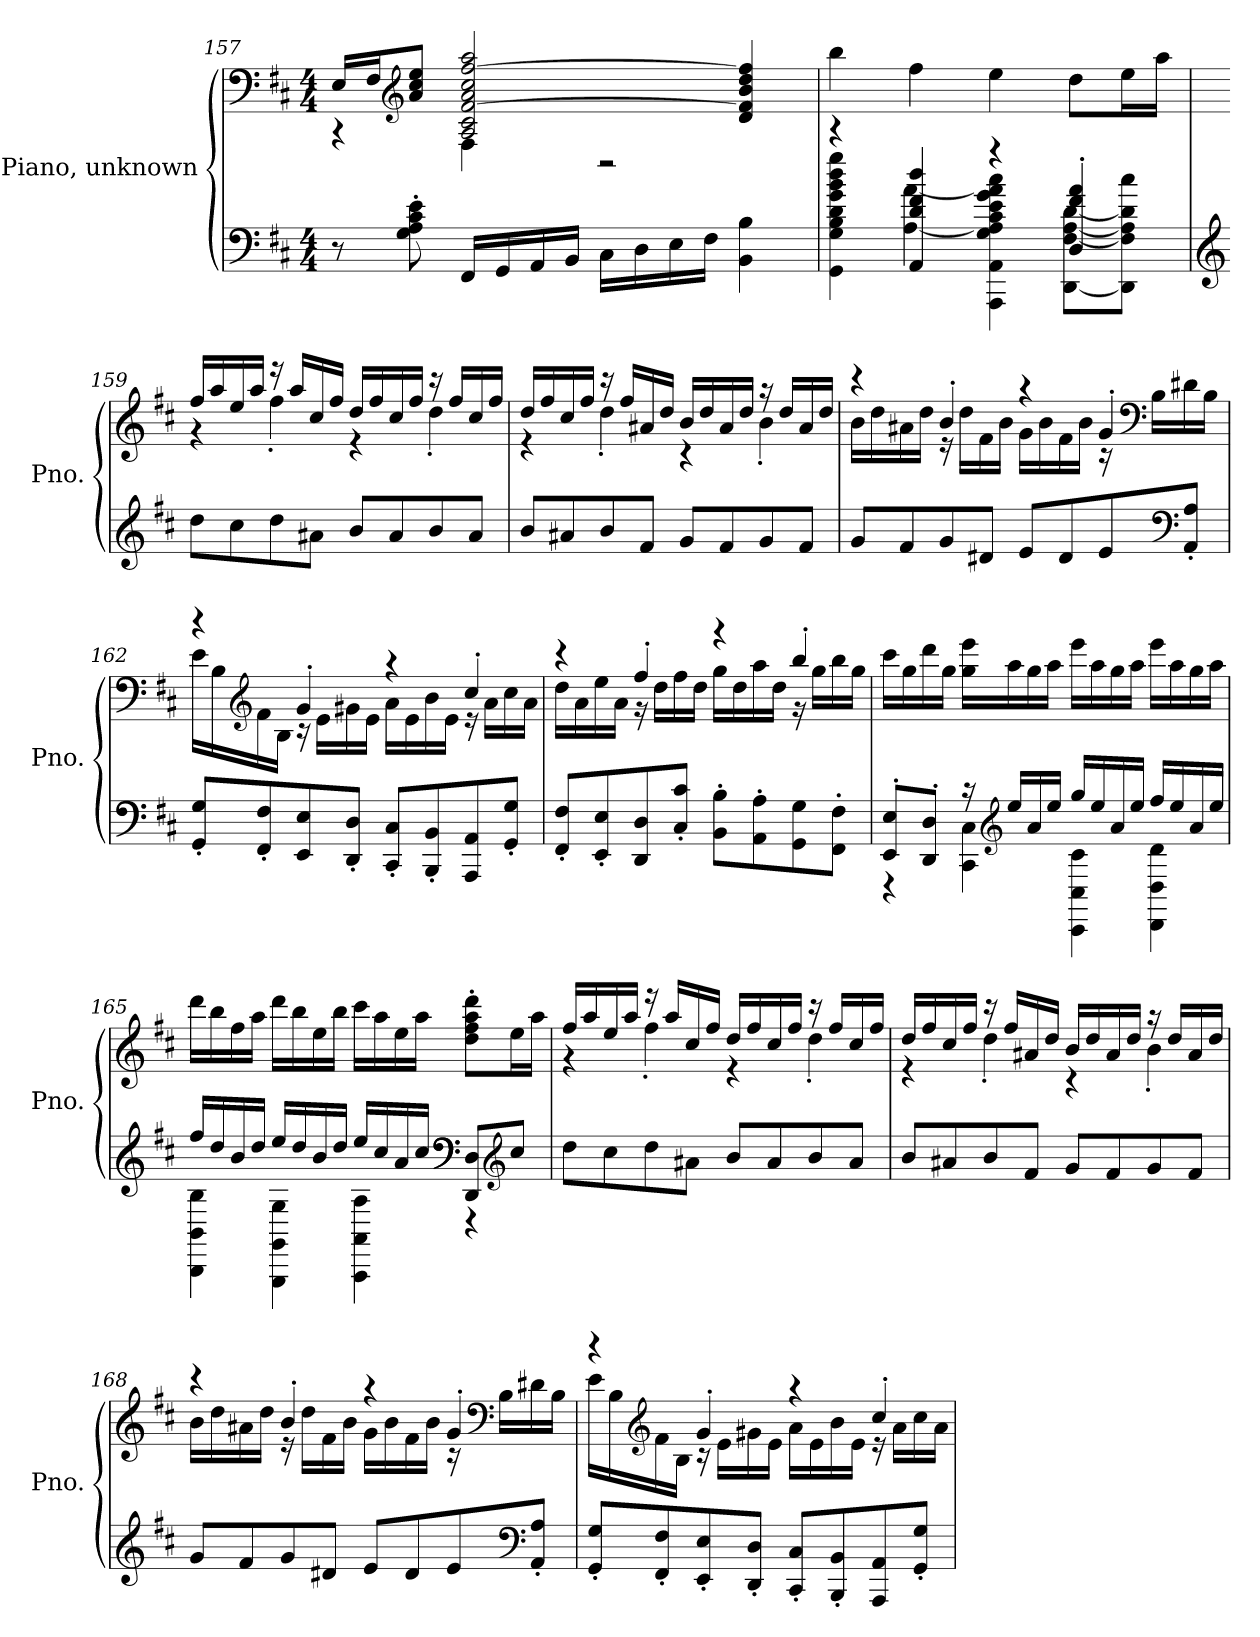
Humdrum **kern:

**kern	**kern
*part1	*part1
*staff2	*staff1
*I"Piano, unknown	*
*I'Pno.	*
!!LO:LB:g=z
*clefF4	*clefF4
*k[f#c#]	*k[f#c#]
*M4/4	*M4/4
=157	=157
*	*^
8r	16E/LL	4r
.	16F#/J	.
*	*clefG2	*
8G\' 8A\' 8c#\' 8e\'	8a/ 8cc#/ 8ee/J	.
16FF#/LL	2A/ 2c#/ [2f#/ 2a/ 2cc#/ [2ff#/ 2aa/	4F#\
16GG/	.	.
16AA/	.	.
16BB/JJ	.	.
16C#\LL	.	2r
16D\	.	.
16E\	.	.
16F#\JJ	.	.
4BB\ 4B\	4d/ 4f#/] 4b/ 4dd/ 4ff#/]	.
*	*v	*v
=158	=158
*^	*
4r	4GG\ 4G\ 4B\ 4d\ 4g\ 4b\ 4dd\ 4gg\	4bb\
4AA/ 4d/ 4f#/ 4dd/	[4A\ [4a\	4ff#\
4r	4AAA\ 4AA\ 4G\ 4A\] 4c#\ 4e\ 4g\ 4a\] 4cc#\	4ee\
4D/' 4f#/' 4a/'	[8DD\ [8F#\ [8A\ [8d\L	8dd\L
.	8DD\] 8F#\] 8A\] 8d\] 8cc#\J	16ee\L
.	.	16aa\JJ
*v	*v	*
=159	=159
*clefG2	*
*	*^
8dd\L	16ff#/LL	4r
.	16aa/	.
8cc#\	16ee/	.
.	16aa/JJ	.
8dd\	16r	4ff#'\
.	16aa/LL	.
8a#X\J	16cc#/	.
.	16ff#/JJ	.
8b/L	16dd/LL	4r
.	16ff#/	.
8a#/	16cc#/	.
.	16ff#/JJ	.
8b/	16r	4dd'\
.	16ff#/LL	.
8a#/J	16cc#/	.
.	16ff#/JJ	.
!!LO:LB:g=z	!!
=160	=160	=160
8b/L	16dd/LL	4r
.	16ff#/	.
8a#X/	16cc#/	.
.	16ff#/JJ	.
8b/	16r	4dd'\
.	16ff#/LL	.
8f#/J	16a#X/	.
.	16dd/JJ	.
8g/L	16b/LL	4r
.	16dd/	.
8f#/	16a#/	.
.	16dd/JJ	.
8g/	16r	4b'\
.	16dd/LL	.
8f#/J	16a#/	.
.	16dd/JJ	.
=161	=161	=161
8g/L	4r	16b\LL
.	.	16dd\
8f#/	.	16a#X\
.	.	16dd\JJ
8g/	4b'/	16r
.	.	16dd\LL
8d#X/J	.	16f#\
.	.	16b\JJ
8e/L	4r	16g\LL
.	.	16b\
8d#/	.	16f#\
.	.	16b\JJ
8e/	4g'/	16r
*	*clefF4	*
.	.	16B\LL
*clefF4	*	*
8AA/' 8A/'J	.	16d#X\
.	.	16B\JJ
!!LO:LB:g=z	!!
=162	=162	=162
8GG/' 8G/'L	4r	16e\LL
.	.	16B\
*	*clefG2	*
8FF#/' 8F#/'	.	16f#\
.	.	16B\JJ
8EE/ 8E/	4g'/	16r
.	.	16e\LL
8DD/' 8D/'J	.	16g#X\
.	.	16e\JJ
8CC#/' 8C#/'L	4r	16a\LL
.	.	16e\
8BBB/' 8BB/'	.	16b\
.	.	16e\JJ
8AAA/ 8AA/	4cc#'/	16r
.	.	16a\LL
8GG/' 8G/'J	.	16cc#\
.	.	16a\JJ
=163	=163	=163
8FF#/' 8F#/'L	4r	16dd\LL
.	.	16a\
8EE/' 8E/'	.	16ee\
.	.	16a\JJ
8DD/ 8D/	4ff#'/	16r
.	.	16dd\LL
8C#/' 8c#/'J	.	16ff#\
.	.	16dd\JJ
8BB\' 8B\'L	4r	16gg\LL
.	.	16dd\
8AA\' 8A\'	.	16aa\
.	.	16dd\JJ
8GG\ 8G\	4bb'/	16r
.	.	16gg\LL
8FF#\' 8F#\'J	.	16bb\
.	.	16gg\JJ
*	*v	*v
!!LO:PB:g=z
=164	=164
*^	*
8EE/' 8E/'L	4r	16ccc#\LL
.	.	16gg\
8DD/' 8D/'J	.	16ddd\
.	.	16gg\JJ
16r	4CC#\ 4C#\	16gg\ 16eee\LL
*clefG2	*	*
16ee/LL	.	16aa\
16a/	.	16gg\
16ee/JJ	.	16aa\JJ
16gg/LL	4CC#\ 4C#\ 4c#\	16eee\LL
16ee/	.	16aa\
16a/	.	16gg\
16ee/JJ	.	16aa\JJ
16ff#/LL	4DD\ 4D\ 4d\	16eee\LL
16ee/	.	16aa\
16a/	.	16gg\
16ee/JJ	.	16aa\JJ
=165	=165	=165
16ff#/LL	4BBB\ 4BB\ 4B\	16ddd\LL
16dd/	.	16bb\
16b/	.	16ff#\
16dd/JJ	.	16aa\JJ
16ee/LL	4GGG\ 4GG\ 4G\	16ddd\LL
16dd/	.	16bb\
16b/	.	16ee\
16dd/JJ	.	16bb\JJ
16ee/LL	4AAA\ 4AA\ 4A\	16ccc#\LL
16cc#/	.	16aa\
16a/	.	16ee\
16cc#/JJ	.	16aa\JJ
*clefF4	*	*
8DD/ 8D/L	4r	8dd\' 8ff#\' 8aa\' 8ddd\'L
*clefG2	*	*
8cc#/J	.	16ee\L
.	.	16aa\JJ
*v	*v	*
!!LO:LB:g=z
=166	=166
*	*^
8dd\L	16ff#/LL	4r
.	16aa/	.
8cc#\	16ee/	.
.	16aa/JJ	.
8dd\	16r	4ff#'\
.	16aa/LL	.
8a#X\J	16cc#/	.
.	16ff#/JJ	.
8b/L	16dd/LL	4r
.	16ff#/	.
8a#/	16cc#/	.
.	16ff#/JJ	.
8b/	16r	4dd'\
.	16ff#/LL	.
8a#/J	16cc#/	.
.	16ff#/JJ	.
=167	=167	=167
8b/L	16dd/LL	4r
.	16ff#/	.
8a#X/	16cc#/	.
.	16ff#/JJ	.
8b/	16r	4dd'\
.	16ff#/LL	.
8f#/J	16a#X/	.
.	16dd/JJ	.
8g/L	16b/LL	4r
.	16dd/	.
8f#/	16a#/	.
.	16dd/JJ	.
8g/	16r	4b'\
.	16dd/LL	.
8f#/J	16a#/	.
.	16dd/JJ	.
!!LO:LB:g=z	!!
=168	=168	=168
8g/L	4r	16b\LL
.	.	16dd\
8f#/	.	16a#X\
.	.	16dd\JJ
8g/	4b'/	16r
.	.	16dd\LL
8d#X/J	.	16f#\
.	.	16b\JJ
8e/L	4r	16g\LL
.	.	16b\
8d#/	.	16f#\
.	.	16b\JJ
8e/	4g'/	16r
*	*clefF4	*
.	.	16B\LL
*clefF4	*	*
8AA/' 8A/'J	.	16d#X\
.	.	16B\JJ
=169	=169	=169
8GG/' 8G/'L	4r	16e\LL
.	.	16B\
*	*clefG2	*
8FF#/' 8F#/'	.	16f#\
.	.	16B\JJ
8EE/' 8E/'	4g'/	16r
.	.	16e\LL
8DD/' 8D/'J	.	16g#X\
.	.	16e\JJ
8CC#/' 8C#/'L	4r	16a\LL
.	.	16e\
8BBB/' 8BB/'	.	16b\
.	.	16e\JJ
8AAA/ 8AA/	4cc#'/	16r
.	.	16a\LL
8GG/' 8G/'J	.	16cc#\
.	.	16a\JJ
*	*v	*v
=	=
*-	*-
